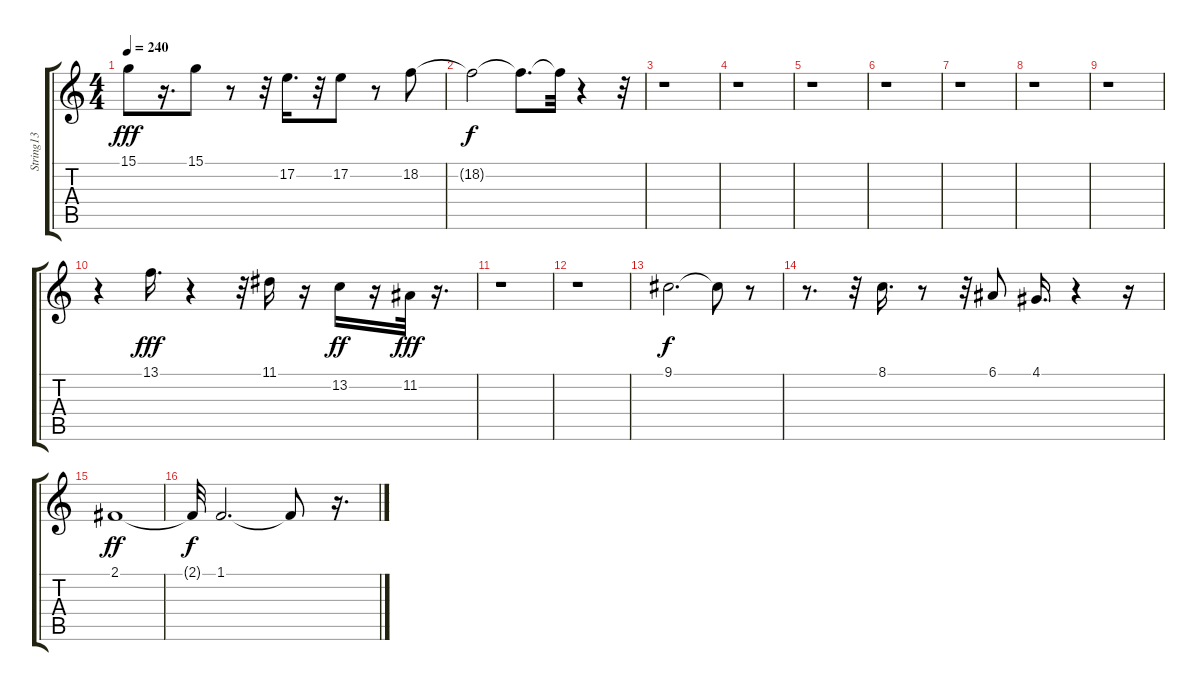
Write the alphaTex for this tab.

\track ("String13" "String13") {instrument stringensemble1}
\staff {score tabs}
\tuning (E4 B3 G3 D3 A2 E2) {hide}
\ts (4 4)
\tempo 240
\clef g2
\ks c
15.1.8{dy fff} r.16{d} 15.1.8 r.8 r.32 17.2.16{d} r.32 17.2.8 r.8 18.2.8 |
18.2{t}.2{dy f} 18.2{t}.8{d} 18.2{t}.32 r.4 r.32 |
r.1 |
r.1 |
r.1 |
r.1 |
r.1 |
r.1 |
r.1 |
r.4 13.1.16{d dy fff} r.4 r.32 11.1.16 r.16 13.2.16{dy ff} r.16 11.2.32{dy fff} r.16{d} |
r.1 |
r.1 |
9.1.2{d dy f} 9.1{t}.8 r.8 |
r.8{d} r.32 8.1.16{d} r.8 r.32 6.1.8 4.1.16{d} r.4 r.16 |
2.1.1{dy ff} |
2.1{t}.32{dy f} 1.1.2{d} 1.1{t}.8 r.16{d}
